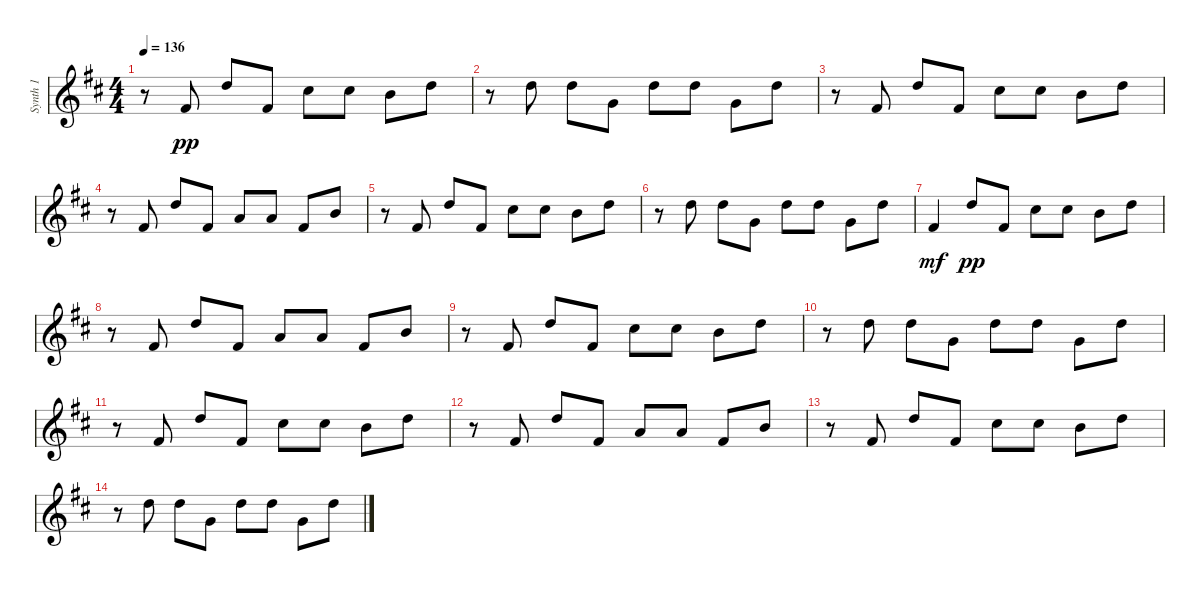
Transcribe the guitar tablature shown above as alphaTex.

\track ("Synth 1" "Synth 1") {instrument xylophone}
\staff {score}
\tuning (E4 B3 G3 D3 A2 E2) {hide}
\ts (4 4)
\tempo 136
\clef g2
\ks bminor
r.8{dy pp} 7.2.8 10.1.8 7.2.8 9.1.8 9.1.8 7.1.8 10.1.8 |
r.8 10.1.8 10.1.8 8.2.8 10.1.8 10.1.8 8.2.8 10.1.8 |
r.8 7.2.8 10.1.8 7.2.8 9.1.8 9.1.8 7.1.8 10.1.8 |
r.8 7.2.8 10.1.8 7.2.8 5.1.8 5.1.8 2.1.8 7.1.8 |
r.8 7.2.8 10.1.8 7.2.8 9.1.8 9.1.8 7.1.8 10.1.8 |
r.8 10.1.8 10.1.8 8.2.8 10.1.8 10.1.8 8.2.8 10.1.8 |
7.2.4{dy mf} 10.1.8{dy pp} 7.2.8 9.1.8 9.1.8 7.1.8 10.1.8 |
r.8 7.2.8 10.1.8 7.2.8 5.1.8 5.1.8 2.1.8 7.1.8 |
r.8 7.2.8 10.1.8 7.2.8 9.1.8 9.1.8 7.1.8 10.1.8 |
r.8 10.1.8 10.1.8 8.2.8 10.1.8 10.1.8 8.2.8 10.1.8 |
r.8 7.2.8 10.1.8 7.2.8 9.1.8 9.1.8 7.1.8 10.1.8 |
r.8 7.2.8 10.1.8 7.2.8 5.1.8 5.1.8 2.1.8 7.1.8 |
r.8 7.2.8 10.1.8 7.2.8 9.1.8 9.1.8 7.1.8 10.1.8 |
r.8 10.1.8 10.1.8 8.2.8 10.1.8 10.1.8 8.2.8 10.1.8
